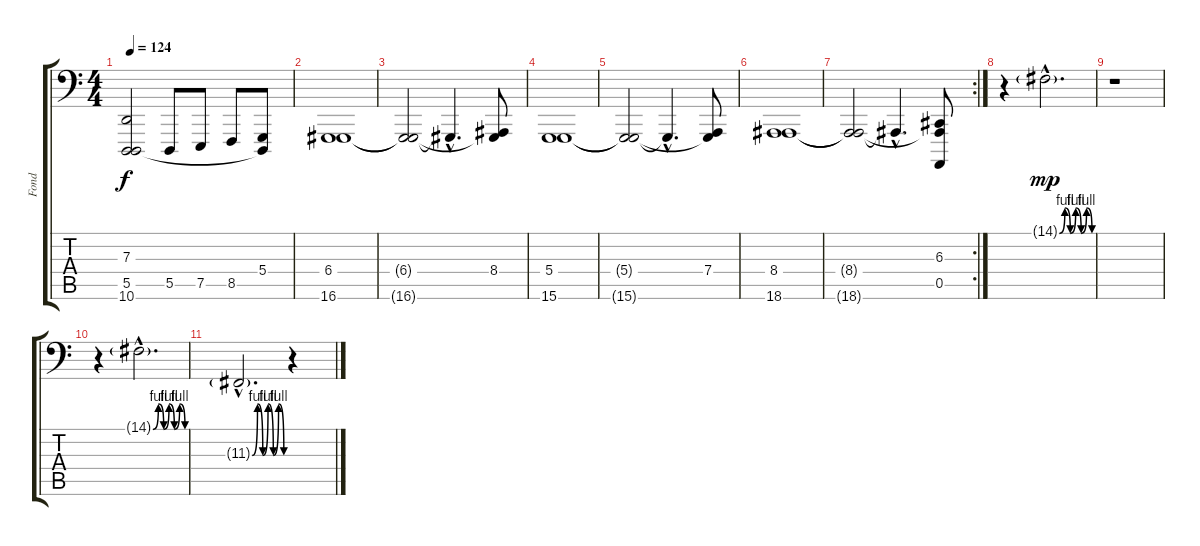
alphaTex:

\track ("Fond" "Fond") {instrument cello}
\staff {score tabs}
\tuning (E2 B1 G1 D1 A0 E0) {hide}
\ts (4 4)
\tempo 124
\clef f4
\ks c
(7.3{t} 5.5{t} 10.6{t}).2{dy f} 5.5.8 7.5.8 8.5.8 (5.4 10.6{t}).8 |
(6.4 16.6).1 |
(6.4{t} 16.6{t}).2 6.4{hac t}.4{d} (8.4 16.6{t}).8 |
(5.4 15.6).1 |
(5.4{t} 15.6{t}).2 5.4{hac t}.4{d} (7.4 15.6{t}).8 |
(8.4 18.6).1 |
\rc 2
(8.4{t} 18.6{t}).2 8.4{hac t}.4{d} (6.3 0.5 18.6{t}).8 |
r.4{volume 8} 14.1{be (custom 0 0 10 4 20 0 30 4 40 0 50 4 60 0) g hac}.2{d dy mp} |
r.1 |
r.4 14.1{be (custom 0 0 10 4 20 0 30 4 40 0 50 4 60 0) g hac}.2{d} |
11.3{be (custom 0 0 10 4 20 0 30 4 40 0 50 4 60 0) g hac}.2{d} r.4
